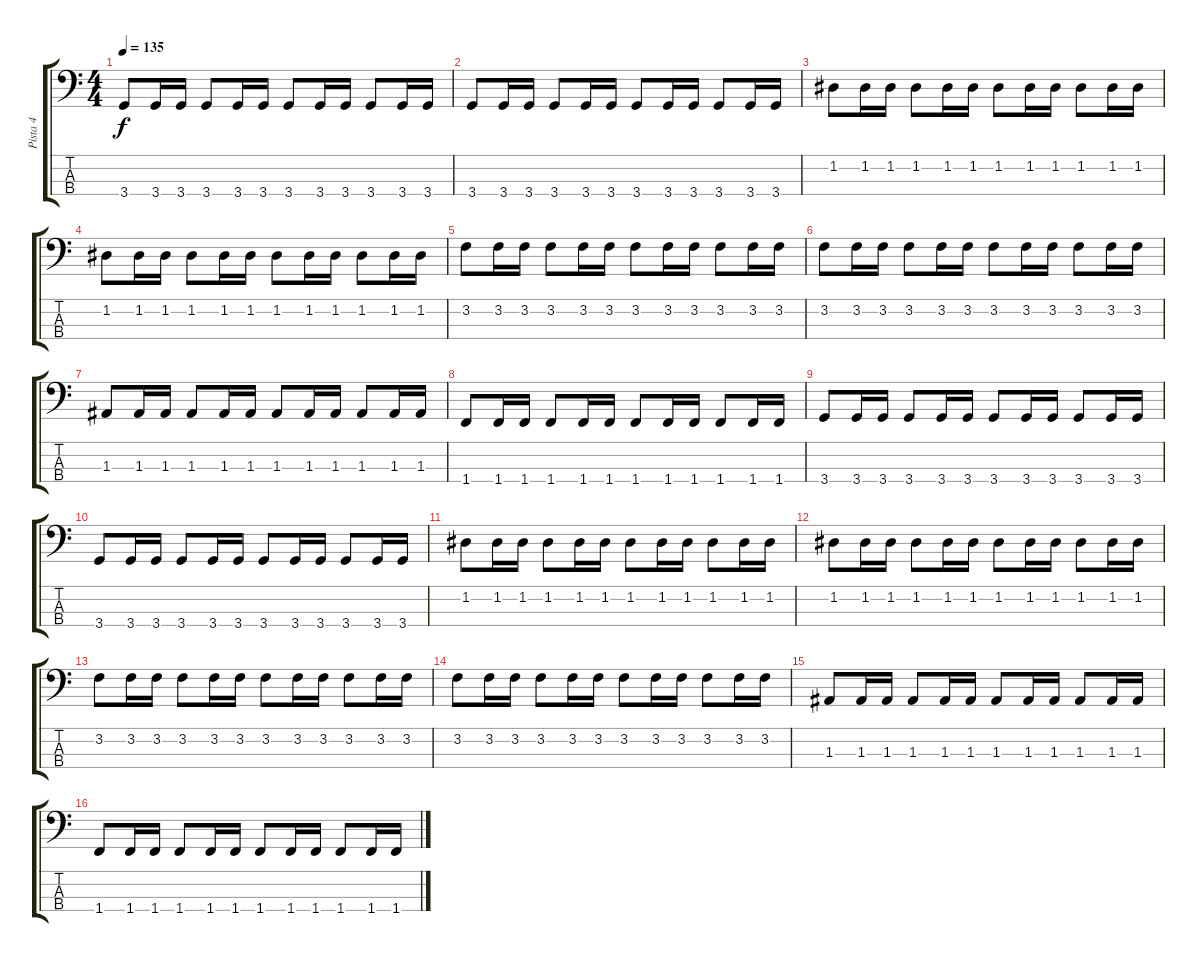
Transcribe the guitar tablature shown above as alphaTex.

\track ("Pista 4" "Pista 4") {instrument electricbassfinger}
\staff {score tabs}
\tuning (G2 D2 A1 E1) {hide}
\ts (4 4)
\tempo 135
\clef f4
\ks c
3.4.8{dy f} 3.4.16 3.4.16 3.4.8 3.4.16 3.4.16 3.4.8 3.4.16 3.4.16 3.4.8 3.4.16 3.4.16 |
3.4.8 3.4.16 3.4.16 3.4.8 3.4.16 3.4.16 3.4.8 3.4.16 3.4.16 3.4.8 3.4.16 3.4.16 |
1.2.8 1.2.16 1.2.16 1.2.8 1.2.16 1.2.16 1.2.8 1.2.16 1.2.16 1.2.8 1.2.16 1.2.16 |
1.2.8 1.2.16 1.2.16 1.2.8 1.2.16 1.2.16 1.2.8 1.2.16 1.2.16 1.2.8 1.2.16 1.2.16 |
3.2.8 3.2.16 3.2.16 3.2.8 3.2.16 3.2.16 3.2.8 3.2.16 3.2.16 3.2.8 3.2.16 3.2.16 |
3.2.8 3.2.16 3.2.16 3.2.8 3.2.16 3.2.16 3.2.8 3.2.16 3.2.16 3.2.8 3.2.16 3.2.16 |
1.3.8 1.3.16 1.3.16 1.3.8 1.3.16 1.3.16 1.3.8 1.3.16 1.3.16 1.3.8 1.3.16 1.3.16 |
1.4.8 1.4.16 1.4.16 1.4.8 1.4.16 1.4.16 1.4.8 1.4.16 1.4.16 1.4.8 1.4.16 1.4.16 |
3.4.8 3.4.16 3.4.16 3.4.8 3.4.16 3.4.16 3.4.8 3.4.16 3.4.16 3.4.8 3.4.16 3.4.16 |
3.4.8 3.4.16 3.4.16 3.4.8 3.4.16 3.4.16 3.4.8 3.4.16 3.4.16 3.4.8 3.4.16 3.4.16 |
1.2.8 1.2.16 1.2.16 1.2.8 1.2.16 1.2.16 1.2.8 1.2.16 1.2.16 1.2.8 1.2.16 1.2.16 |
1.2.8 1.2.16 1.2.16 1.2.8 1.2.16 1.2.16 1.2.8 1.2.16 1.2.16 1.2.8 1.2.16 1.2.16 |
3.2.8 3.2.16 3.2.16 3.2.8 3.2.16 3.2.16 3.2.8 3.2.16 3.2.16 3.2.8 3.2.16 3.2.16 |
3.2.8 3.2.16 3.2.16 3.2.8 3.2.16 3.2.16 3.2.8 3.2.16 3.2.16 3.2.8 3.2.16 3.2.16 |
1.3.8 1.3.16 1.3.16 1.3.8 1.3.16 1.3.16 1.3.8 1.3.16 1.3.16 1.3.8 1.3.16 1.3.16 |
1.4.8 1.4.16 1.4.16 1.4.8 1.4.16 1.4.16 1.4.8 1.4.16 1.4.16 1.4.8 1.4.16 1.4.16
